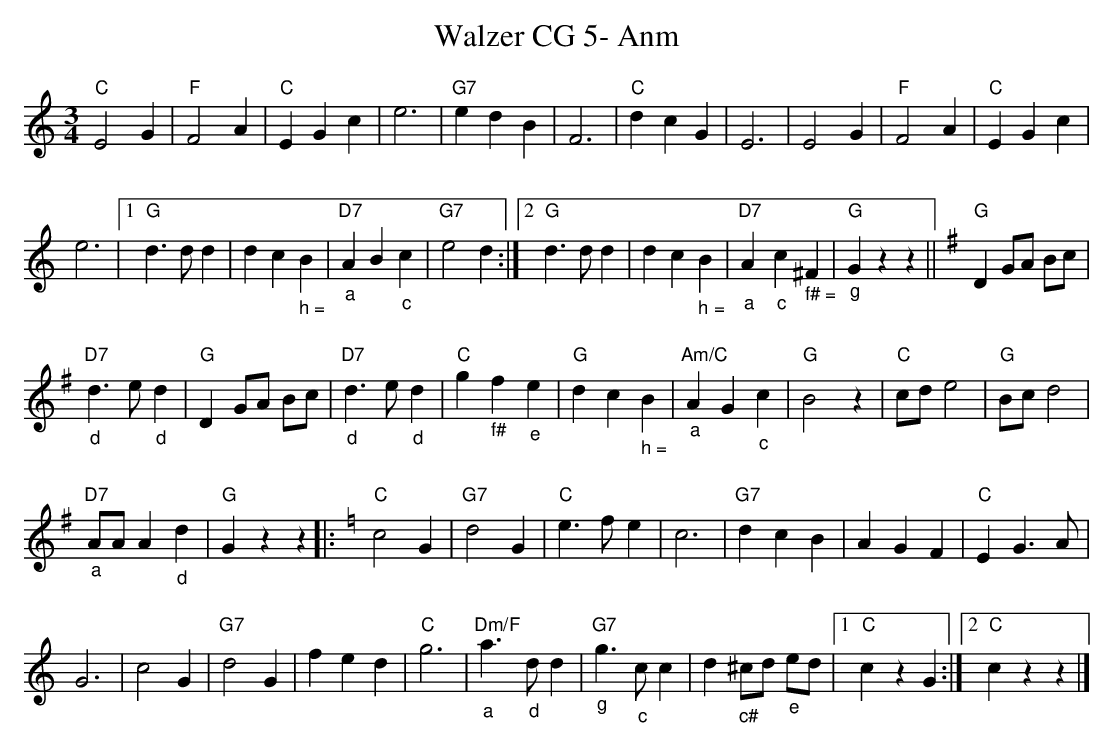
X:1
T:Walzer CG 5- Anm
M:3/4
L:1/4
K:Cmaj%%MIDI gchordon
"C"E2G | "F"F2A | "C"EGc | e3 | "G7"edB | F3 | "C"dcG | E3 | E2G | "F"F2A | "C"EGc |
e3 |1 "G"d>dd | dc"_ h ="B | "D7""_a"AB"_c"c | "G7"e2d :|2 "G"d>dd | dc"_ h ="B | "D7""_a"A"_c"c"_ f# ="^F | "G""_g"Gzz || [K:Gmaj]"" "G"D G/2A/2 B/2c/2 |
"" "D7""_d"d>e"_d"d | "G"D G/2A/2 B/2c/2 | "D7""_d"d>e"_d"d | "C"g"_f#"f"_e"e | "G"dc"_ h ="B | "Am/C""_a"AG"_c"c | "G"B2z | "C"c/2d/2e2 | "G"B/2c/2d2 |
"" "D7""_a"A/2A/2A"_d"d | "G"Gzz |: [K:Cmaj] "C"c2G | "G7"d2G | "C"e>fe | c3 | "G7"dcB | AGF | "C"EG>A |
G3 | c2G |"" "G7"d2G | fed | "C"g3 | "Dm/F""_a"a>"_d"dd | "G7""_g"g>"_c"cc | d"_c#"^c/2d/2 "_e"e/2d/2 |1 "C"czG :|2 "C"czz |]
